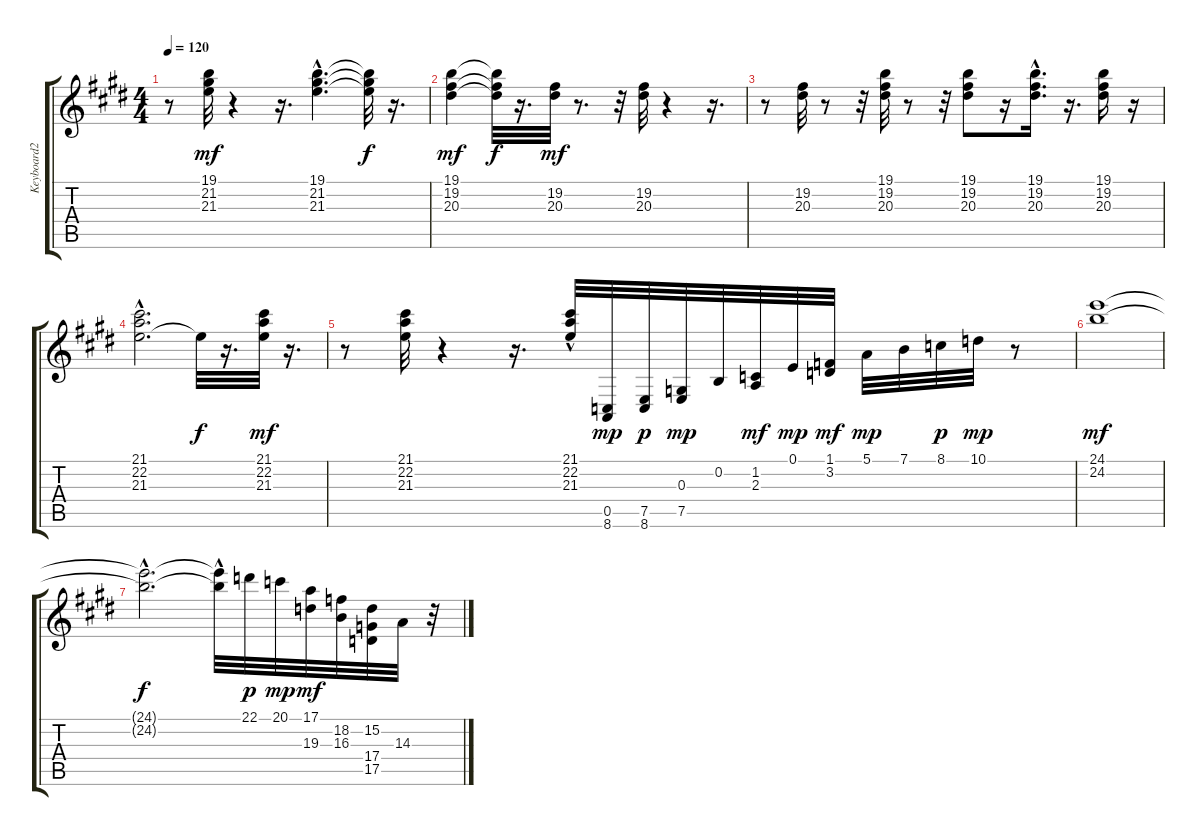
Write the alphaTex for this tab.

\track ("Keyboard2" "Keyboard2") {instrument rockorgan}
\staff {score tabs}
\tuning (E4 B3 G3 D3 A2 E2) {hide}
\ts (4 4)
\tempo 120
\clef g2
\ks e
r.8{dy mf} (19.1 21.2 21.3).32 r.4 r.16{d} (19.1{hac} 21.2{hac} 21.3{hac}).4{d} (19.1{t} 21.2{t} 21.3{t}).32{dy f} r.16{d} |
(19.1 19.2 20.3).4{dy mf} (19.1{t} 19.2{t} 20.3{t}).32{dy f} r.16{d} (19.2 20.3).32{dy mf} r.8{d} r.32 (19.2 20.3).32 r.4 r.16{d} |
r.8 (19.2 20.3).32 r.8 r.32 (19.1 19.2 20.3).32 r.8 r.32 (19.1 19.2 20.3).8 r.16 (19.1 19.2{hac} 20.3{hac}).16{d} r.16{d} (19.1 19.2 20.3).16 r.16 |
(21.1{hac} 22.2{hac} 21.3{hac}).2{d} 21.3{t}.32{dy f} r.16{d} (21.1 22.2 21.3).32{dy mf} r.16{d} |
r.8 (21.1 22.2 21.3).32 r.4 r.16{d} (21.1{hac} 22.2{hac} 21.3{hac}).32 (0.5 8.6).32{dy mp} (7.5 8.6).32{dy p} (0.3 7.5).32{dy mp} 0.2.32 (1.2 2.3).32{dy mf} 0.1.32{dy mp} (1.1 3.2).32{dy mf} 5.1.32{dy mp} 7.1.32 8.1.32{dy p} 10.1.32{dy mp} r.8 |
(24.1 24.2).1{dy mf} |
(24.1{hac t} 24.2{hac t}).2{d dy f} (24.1{t} 24.2{hac t}).32 22.1.32{dy p} 20.1.32{dy mp} (17.1 19.3).32{dy mf} (18.2 16.3).32 (15.2 17.4 17.5).32 14.3.32 r.32
